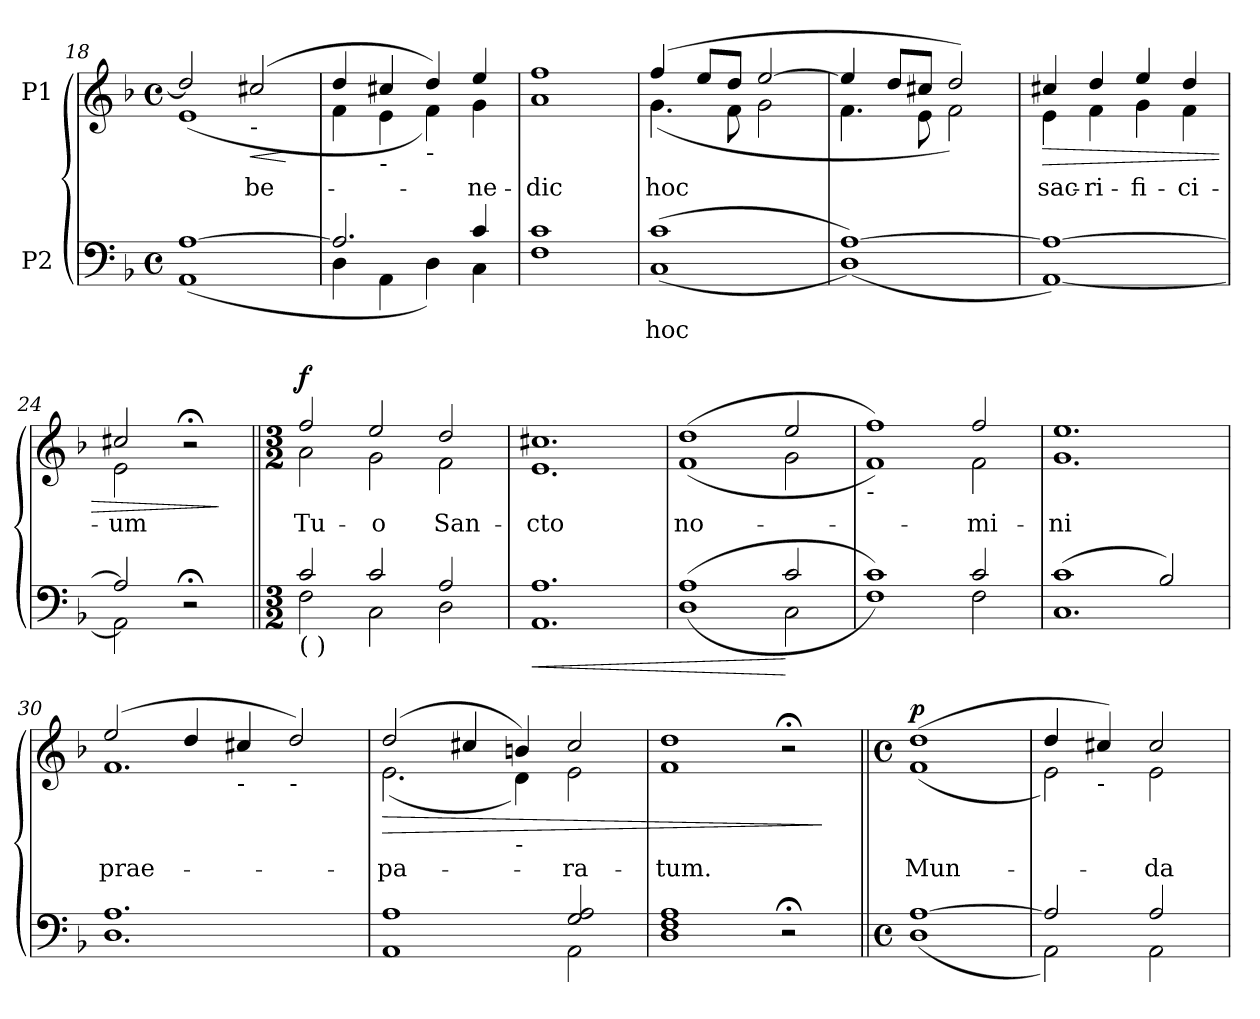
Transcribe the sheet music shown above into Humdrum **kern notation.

**kern	**text	**dynam	**kern	**text	**dynam
*part2	*part2	*part2	*part1	*part1	*part1
*staff2	*staff2	*staff2	*staff1	*staff1	*staff1
*I"P2	*	*	*I"P1	*	*
*clefF4	*	*	*clefG2	*	*
*k[b-]	*	*	*k[b-]	*	*
*F:	*	*	*F:	*	*
*M4/4	*	*	*M4/4	*	*
*met(c)	*	*	*met(c)	*	*
=18	=18	=18	=18	=18	=18
*^	*	*	*^	*	*
[>1Ai	(1AAi	.	.	2ddi/]	(1ei	.	.
!	!	!	!	!LO:TX:b:t=-	!	!	!
!	!	!	!	!	!	!LO:LY:b:color=#000000	!LO:HP:b
.	.	.	.	(2cc#Xi/	.	be-	<
*v	*v	*	*	*	*	*	*
*	*	*	*v	*v	*	*
.	.	.	.	.	[
=19	=19	=19	=19	=19	=19
*^	*	*	*^	*	*
2.Ai/]	4Di\	.	.	4ddi/	4fi\	.	.
!	!	!	!	!LO:TX:b:t=-	!	!	!
.	4AAi\	.	.	4cc#Xi/	4ei\	.	.
!	!	!	!	!LO:TX:b:t=-	!	!	!
.	4Di\)	.	.	4ddi/)	4fi\)	.	.
!	!	!	!	!	!	!LO:LY:b:color=#000000	!
4ci/	4Ci\	.	.	4eei/	4gi\	-ne-	.
=20	=20	=20	=20	=20	=20	=20	=20
!	!	!	!	!	!	!LO:LY:b:color=#000000	!
1ci	1Fi	.	.	1ffi	1ai	-dic	.
=21	=21	=21	=21	=21	=21	=21	=21
!	!	!LO:LY:b:color=#000000	!	!	!	!	!
!	!	!	!	!	!	!LO:LY:b:color=#000000	!
(1ci	(1Ci	hoc	.	(4ffi/	(4.gi\	hoc	.
.	.	.	.	8eei/L	.	.	.
.	.	.	.	8ddi/J	8fi\	.	.
.	.	.	.	[>2eei/	2gi\	.	.
=22	=22	=22	=22	=22	=22	=22	=22
[>1Ai)	(1Di)	.	.	4eei/]	4.fi\	.	.
.	.	.	.	8ddi/L	.	.	.
.	.	.	.	8cc#Xi/J	8ei\	.	.
.	.	.	.	2ddi/)	2fi\)	.	.
=23	=23	=23	=23	=23	=23	=23	=23
!	!	!	!	!	!	!LO:LY:b:color=#000000	!LO:HP:b
1Ai_>	[<1AAi)	.	.	4cc#Xi/	4ei\	sac-	>
!	!	!	!	!	!	!LO:LY:b:color=#000000	!
.	.	.	.	4ddi/	4fi\	-ri-	.
!	!	!	!	!	!	!LO:LY:b:color=#000000	!
.	.	.	.	4eei/	4gi\	-fi-	.
!	!	!	!	!	!	!LO:LY:b:color=#000000	!
.	.	.	.	4ddi/	4fi\	-ci-	.
=24	=24	=24	=24	=24	=24	=24	=24
!	!	!	!	!	!	!LO:LY:b:color=#000000	!
2Ai/]	2AAi\]	.	.	2cc#Xi/	2ei\	-um	.
2r;	2ryy	.	.	2r;	2ryy	.	.
*v	*v	*	*	*	*	*	*
*	*	*	*v	*v	*	*
.	.	.	.	.	]
!!LO:LB:g=z
=25||	=25||	=25||	=25||	=25||	=25||
*M3/2	*	*	*M3/2	*	*
*^	*	*	*	*	*
*v	*v	*	*	*	*	*
*	*	*	*MM104	*	*
*^	*	*	*	*	*
!	!	!	!	!LO:TX:b:t=(  )	!	!
!LO:TX:b:t=(  )	!	!	!	!	!	!
!	!	!	!	!	!LO:LY:b:color=#000000	!
*	*	*	*	*^	*	*
2ci/	2Fi\	.	.	2ffi/	2ai\	Tu-	f
!	!	!	!	!	!	!LO:LY:b:color=#000000	!
2ci/	2Ci\	.	.	2eei/	2gi\	-o	.
!	!	!	!	!	!	!LO:LY:b:color=#000000	!
2Ai/	2Di\	.	.	2ddi/	2fi\	San-	.
=26	=26	=26	=26	=26	=26	=26	=26
!	!	!	!LO:HP:b	!	!	!	!
!	!	!	!	!	!	!LO:LY:b:color=#000000	!
1.Ai	1.AAi	.	<	1.cc#Xi	1.ei	-cto	.
=27	=27	=27	=27	=27	=27	=27	=27
!	!	!	!	!	!	!LO:LY:b:color=#000000	!
(1Ai	(1Di	.	.	(1ddi	(1fi	no-	.
2ci/	2Ci\	.	[	2eei/	2gi\	.	.
=28	=28	=28	=28	=28	=28	=28	=28
!	!	!	!	!LO:TX:b:t=-	!	!	!
1ci)	1Fi)	.	.	1ffi)	1fi)	.	.
!	!	!	!	!	!	!LO:LY:b:color=#000000	!
2ci/	2Fi\	.	.	2ffi/	2fi\	-mi-	.
=29	=29	=29	=29	=29	=29	=29	=29
!	!	!	!	!	!	!LO:LY:b:color=#000000	!
(1ci	1.Ci	.	.	1.eei	1.gi	-ni	.
2B-i/)	.	.	.	.	.	.	.
=30	=30	=30	=30	=30	=30	=30	=30
!	!	!	!	!	!	!LO:LY:b:color=#000000	!
1.Ai	1.Di	.	.	(2eei/	1.fi	prae-	.
.	.	.	.	4ddi/	.	.	.
!	!	!	!	!LO:TX:b:t=-	!	!	!
.	.	.	.	4cc#Xi/	.	.	.
!	!	!	!	!LO:TX:b:t=-	!	!	!
.	.	.	.	2ddi/)	.	.	.
=31	=31	=31	=31	=31	=31	=31	=31
!	!	!	!	!	!	!LO:LY:b:color=#000000	!LO:HP:b
1Ai	1AAi	.	.	(2ddi/	(2.ei\	-pa-	>
.	.	.	.	4cc#Xi/	.	.	.
!	!	!	!	!LO:TX:b:t=-	!	!	!
.	.	.	.	4bni/)	4di\)	.	.
!	!	!	!	!	!	!LO:LY:b:color=#000000	!
2Gi/ 2Ai	2AAi\	.	.	2cc#i/	2ei\	-ra-	.
=32	=32	=32	=32	=32	=32	=32	=32
!	!	!	!	!	!	!LO:LY:b:color=#000000	!
1Fi 1Ai	1Di	.	.	1ddi	1fi	-tum.	.
2r;	2ryy	.	.	2r;	2ryy	.	.
*v	*v	*	*	*	*	*	*
*	*	*	*v	*v	*	*
.	.	.	.	.	]
!!LO:LB:g=z
=33||	=33||	=33||	=33||	=33||	=33||
*M4/4	*	*	*M4/4	*	*
*met(c)	*	*	*met(c)	*	*
*^	*	*	*	*	*
*v	*v	*	*	*	*	*
*	*	*	*MM60	*	*
*^	*	*	*	*	*
!	!	!	!	!	!LO:LY:b:color=#000000	!
*	*	*	*	*^	*	*
[>1Ai	(1Di	.	.	(1ddi	(1fi	Mun-	p
=34	=34	=34	=34	=34	=34	=34	=34
2Ai/]	2AAi\)	.	.	4ddi/	2ei\)	.	.
!	!	!	!	!LO:TX:b:t=-	!	!	!
.	.	.	.	4cc#Xi/)	.	.	.
!	!	!	!	!	!	!LO:LY:b:color=#000000	!
2Ai/	2AAi\	.	.	2cc#i/	2ei\	-da	.
*v	*v	*	*	*	*	*	*
*	*	*	*v	*v	*	*
=	=	=	=	=	=
*-	*-	*-	*-	*-	*-
